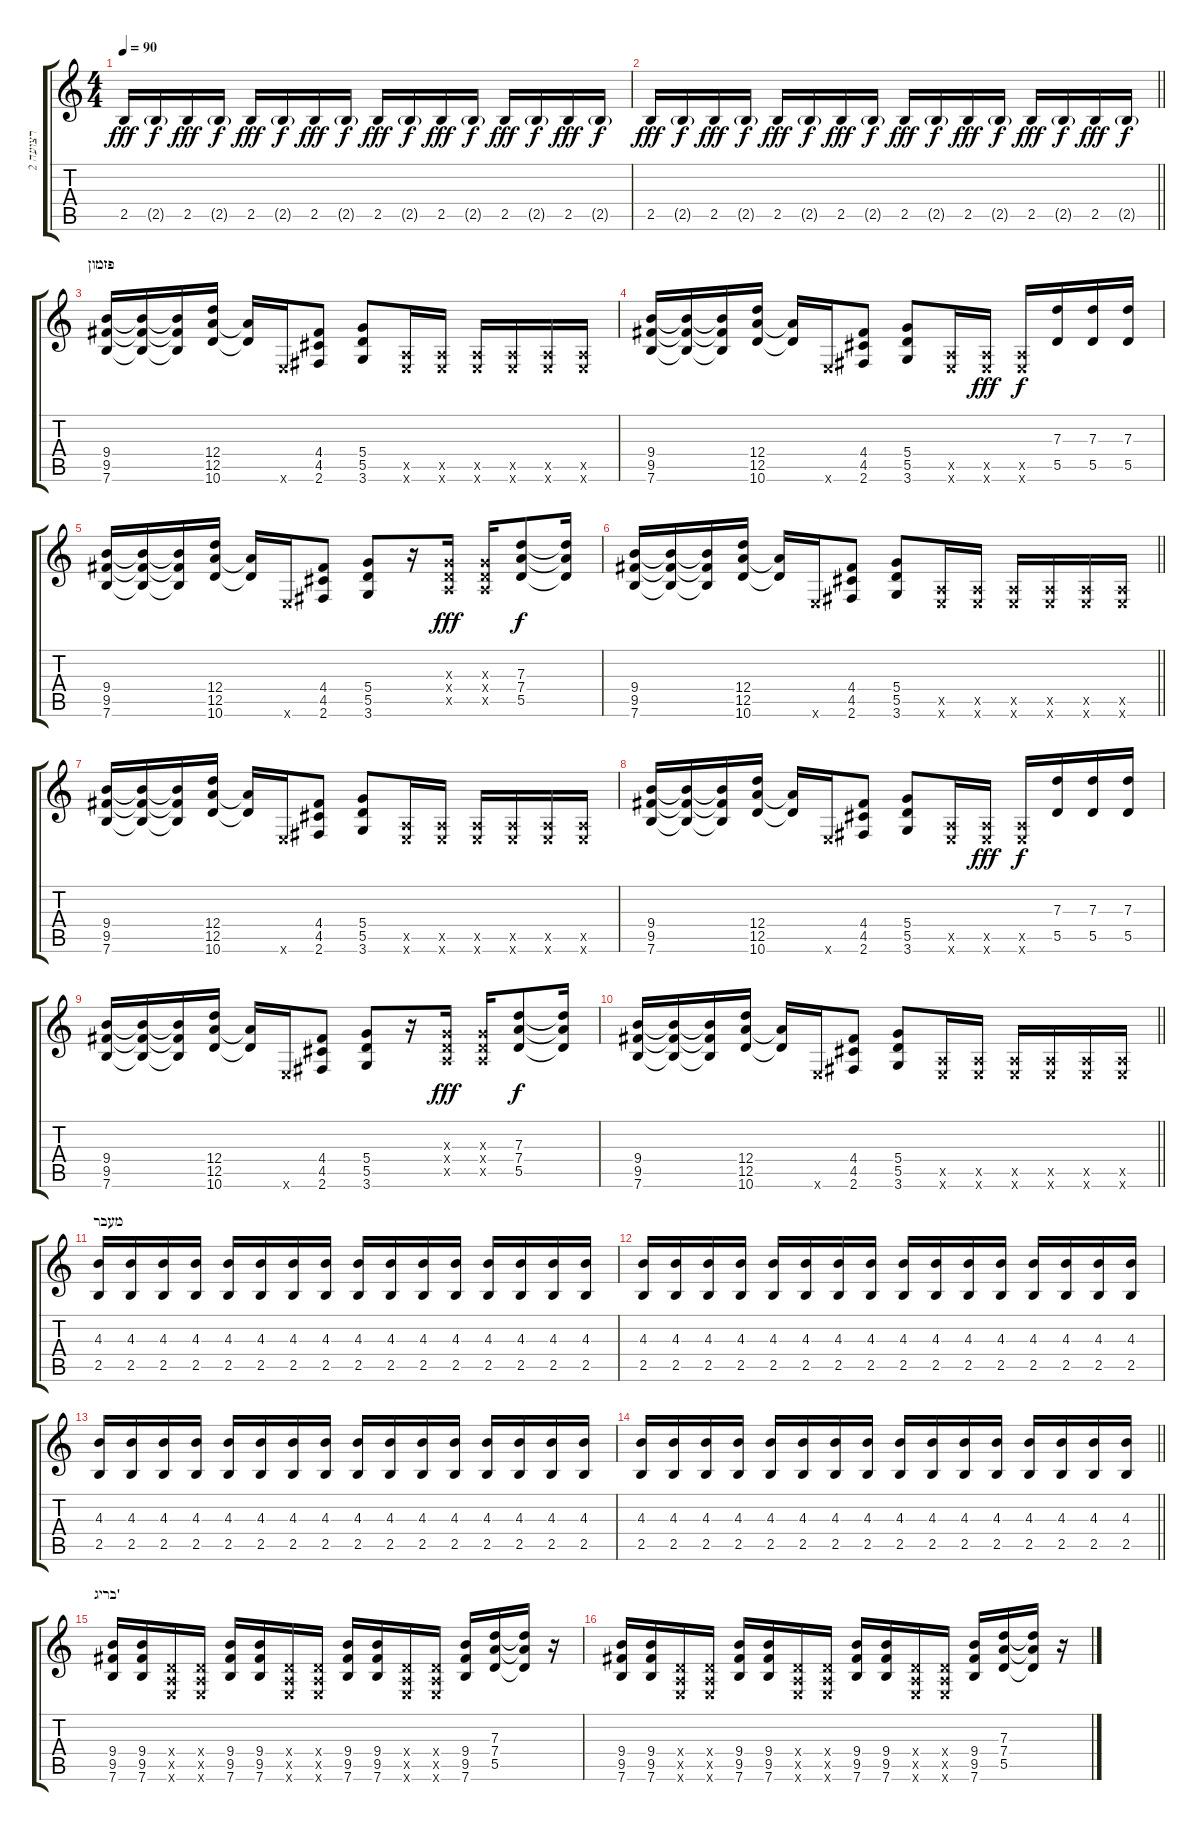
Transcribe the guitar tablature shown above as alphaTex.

\track ("רצועה 2" "רצועה 2") {instrument distortionguitar}
\staff {score tabs}
\tuning (E4 B3 G3 D3 A2 E2) {hide}
\ts (4 4)
\tempo 90
\clef g2
\ks c
2.5.16{dy fff} 2.5{g}.16{dy f} 2.5.16{dy fff} 2.5{g}.16{dy f} 2.5.16{dy fff} 2.5{g}.16{dy f} 2.5.16{dy fff} 2.5{g}.16{dy f} 2.5.16{dy fff} 2.5{g}.16{dy f} 2.5.16{dy fff} 2.5{g}.16{dy f} 2.5.16{dy fff} 2.5{g}.16{dy f} 2.5.16{dy fff} 2.5{g}.16{dy f} |
\barLineRight lightlight
2.5.16{dy fff} 2.5{g}.16{dy f} 2.5.16{dy fff} 2.5{g}.16{dy f} 2.5.16{dy fff} 2.5{g}.16{dy f} 2.5.16{dy fff} 2.5{g}.16{dy f} 2.5.16{dy fff} 2.5{g}.16{dy f} 2.5.16{dy fff} 2.5{g}.16{dy f} 2.5.16{dy fff} 2.5{g}.16{dy f} 2.5.16{dy fff} 2.5{g}.16{dy f} |
\section ("" "פזמון")
(9.4 9.5 7.6).16{volume 13 balance 8} (9.4{t} 9.5{t} 7.6{t}).16 (9.4{t} 9.5{t} 7.6{t}).16 (12.4 12.5 10.6).16 (12.5{t} 10.6{t}).16 0.6{x}.16 (4.4 4.5 2.6).8 (5.4 5.5 3.6).8 (0.5{x} 0.6{x}).16 (0.5{x} 0.6{x}).16 (0.5{x} 0.6{x}).16 (0.5{x} 0.6{x}).16 (0.5{x} 0.6{x}).16 (0.5{x} 0.6{x}).16 |
(9.4 9.5 7.6).16{volume 13 balance 8} (9.4{t} 9.5{t} 7.6{t}).16 (9.4{t} 9.5{t} 7.6{t}).16 (12.4 12.5 10.6).16 (12.5{t} 10.6{t}).16 0.6{x}.16 (4.4 4.5 2.6).8 (5.4 5.5 3.6).8 (0.5{x} 0.6{x}).16 (0.5{x} 0.6{x}).16{dy fff} (0.5{x} 0.6{x}).16{dy f} (7.3 5.5).16 (7.3 5.5).16 (7.3 5.5).16 |
(9.4 9.5 7.6).16 (9.4{t} 9.5{t} 7.6{t}).16 (9.4{t} 9.5{t} 7.6{t}).16 (12.4 12.5 10.6).16 (12.5{t} 10.6{t}).16 0.6{x}.16 (4.4 4.5 2.6).8 (5.4 5.5 3.6).8 r.16 (0.3{x} 0.4{x} 0.5{x}).16{dy fff} (0.3{x} 0.4{x} 0.5{x}).16 (7.3 7.4 5.5).8{dy f} (7.3{t} 7.4{t} 5.5{t}).16 |
\barLineRight lightlight
(9.4 9.5 7.6).16{volume 13 balance 8} (9.4{t} 9.5{t} 7.6{t}).16 (9.4{t} 9.5{t} 7.6{t}).16 (12.4 12.5 10.6).16 (12.5{t} 10.6{t}).16 0.6{x}.16 (4.4 4.5 2.6).8 (5.4 5.5 3.6).8 (0.5{x} 0.6{x}).16 (0.5{x} 0.6{x}).16 (0.5{x} 0.6{x}).16 (0.5{x} 0.6{x}).16 (0.5{x} 0.6{x}).16 (0.5{x} 0.6{x}).16 |
(9.4 9.5 7.6).16{volume 13 balance 8} (9.4{t} 9.5{t} 7.6{t}).16 (9.4{t} 9.5{t} 7.6{t}).16 (12.4 12.5 10.6).16 (12.5{t} 10.6{t}).16 0.6{x}.16 (4.4 4.5 2.6).8 (5.4 5.5 3.6).8 (0.5{x} 0.6{x}).16 (0.5{x} 0.6{x}).16 (0.5{x} 0.6{x}).16 (0.5{x} 0.6{x}).16 (0.5{x} 0.6{x}).16 (0.5{x} 0.6{x}).16 |
(9.4 9.5 7.6).16{volume 13 balance 8} (9.4{t} 9.5{t} 7.6{t}).16 (9.4{t} 9.5{t} 7.6{t}).16 (12.4 12.5 10.6).16 (12.5{t} 10.6{t}).16 0.6{x}.16 (4.4 4.5 2.6).8 (5.4 5.5 3.6).8 (0.5{x} 0.6{x}).16 (0.5{x} 0.6{x}).16{dy fff} (0.5{x} 0.6{x}).16{dy f} (7.3 5.5).16 (7.3 5.5).16 (7.3 5.5).16 |
(9.4 9.5 7.6).16 (9.4{t} 9.5{t} 7.6{t}).16 (9.4{t} 9.5{t} 7.6{t}).16 (12.4 12.5 10.6).16 (12.5{t} 10.6{t}).16 0.6{x}.16 (4.4 4.5 2.6).8 (5.4 5.5 3.6).8 r.16 (0.3{x} 0.4{x} 0.5{x}).16{dy fff} (0.3{x} 0.4{x} 0.5{x}).16 (7.3 7.4 5.5).8{dy f} (7.3{t} 7.4{t} 5.5{t}).16 |
\barLineRight lightlight
(9.4 9.5 7.6).16{volume 13 balance 8} (9.4{t} 9.5{t} 7.6{t}).16 (9.4{t} 9.5{t} 7.6{t}).16 (12.4 12.5 10.6).16 (12.5{t} 10.6{t}).16 0.6{x}.16 (4.4 4.5 2.6).8 (5.4 5.5 3.6).8 (0.5{x} 0.6{x}).16 (0.5{x} 0.6{x}).16 (0.5{x} 0.6{x}).16 (0.5{x} 0.6{x}).16 (0.5{x} 0.6{x}).16 (0.5{x} 0.6{x}).16 |
\section ("" "מעבר")
(4.3 2.5).16{volume 13} (4.3 2.5).16 (4.3 2.5).16 (4.3 2.5).16 (4.3 2.5).16 (4.3 2.5).16 (4.3 2.5).16 (4.3 2.5).16 (4.3 2.5).16 (4.3 2.5).16 (4.3 2.5).16 (4.3 2.5).16 (4.3 2.5).16 (4.3 2.5).16 (4.3 2.5).16 (4.3 2.5).16 |
(4.3 2.5).16{volume 13} (4.3 2.5).16 (4.3 2.5).16 (4.3 2.5).16 (4.3 2.5).16 (4.3 2.5).16 (4.3 2.5).16 (4.3 2.5).16 (4.3 2.5).16 (4.3 2.5).16 (4.3 2.5).16 (4.3 2.5).16 (4.3 2.5).16 (4.3 2.5).16 (4.3 2.5).16 (4.3 2.5).16 |
(4.3 2.5).16{volume 13} (4.3 2.5).16 (4.3 2.5).16 (4.3 2.5).16 (4.3 2.5).16 (4.3 2.5).16 (4.3 2.5).16 (4.3 2.5).16 (4.3 2.5).16 (4.3 2.5).16 (4.3 2.5).16 (4.3 2.5).16 (4.3 2.5).16 (4.3 2.5).16 (4.3 2.5).16 (4.3 2.5).16 |
\barLineRight lightlight
(4.3 2.5).16{volume 13} (4.3 2.5).16 (4.3 2.5).16 (4.3 2.5).16 (4.3 2.5).16 (4.3 2.5).16 (4.3 2.5).16 (4.3 2.5).16 (4.3 2.5).16 (4.3 2.5).16 (4.3 2.5).16 (4.3 2.5).16 (4.3 2.5).16 (4.3 2.5).16 (4.3 2.5).16 (4.3 2.5).16 |
\section ("" "בריג'")
(9.4 9.5 7.6).16 (9.4 9.5 7.6).16 (0.4{x} 0.5{x} 0.6{x}).16 (0.4{x} 0.5{x} 0.6{x}).16 (9.4 9.5 7.6).16 (9.4 9.5 7.6).16 (0.4{x} 0.5{x} 0.6{x}).16 (0.4{x} 0.5{x} 0.6{x}).16 (9.4 9.5 7.6).16 (9.4 9.5 7.6).16 (0.4{x} 0.5{x} 0.6{x}).16 (0.4{x} 0.5{x} 0.6{x}).16 (9.4 9.5 7.6).16 (7.3 7.4 5.5).16 (7.3{t} 7.4{t} 5.5{t}).16 r.16 |
(9.4 9.5 7.6).16 (9.4 9.5 7.6).16 (0.4{x} 0.5{x} 0.6{x}).16 (0.4{x} 0.5{x} 0.6{x}).16 (9.4 9.5 7.6).16 (9.4 9.5 7.6).16 (0.4{x} 0.5{x} 0.6{x}).16 (0.4{x} 0.5{x} 0.6{x}).16 (9.4 9.5 7.6).16 (9.4 9.5 7.6).16 (0.4{x} 0.5{x} 0.6{x}).16 (0.4{x} 0.5{x} 0.6{x}).16 (9.4 9.5 7.6).16 (7.3 7.4 5.5).16 (7.3{t} 7.4{t} 5.5{t}).16 r.16
